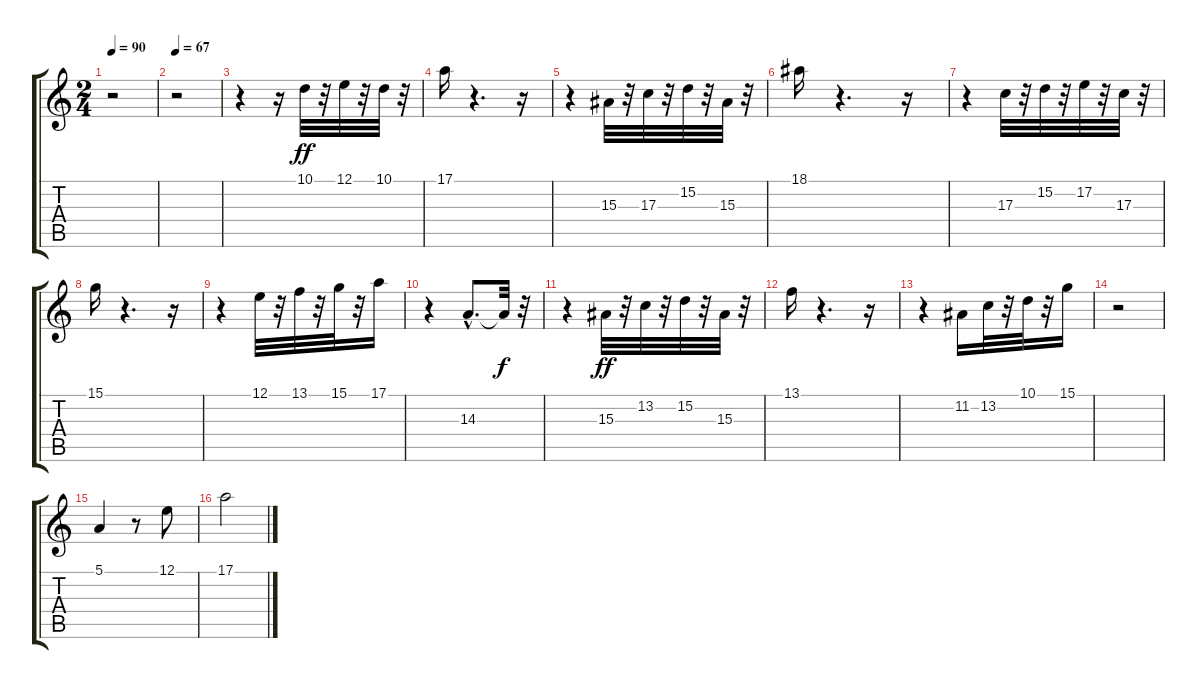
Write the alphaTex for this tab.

\track "" {instrument flute}
\staff {score tabs}
\tuning (E4 B3 G3 D3 A2 E2) {hide}
\ts (2 4)
\tempo 90
\clef g2
\ks c
r.2{dy ff instrument flute} |
\tempo 67
r.2 |
r.4 r.16 10.1.32 r.32 12.1.32 r.32 10.1.32 r.32 |
17.1.16 r.4{d} r.16 |
r.4 15.3.32 r.32 17.3.32 r.32 15.2.32 r.32 15.3.32 r.32 |
18.1.16 r.4{d} r.16 |
r.4 17.3.32 r.32 15.2.32 r.32 17.2.32 r.32 17.3.32 r.32 |
15.1.16 r.4{d} r.16 |
r.4 12.1.32 r.32 13.1.32 r.32 15.1.32 r.32 17.1.16 |
r.4 14.3{hac}.8{d} 14.3{t}.32{dy f} r.32 |
r.4 15.3.32{dy ff} r.32 13.2.32 r.32 15.2.32 r.32 15.3.32 r.32 |
13.1.16 r.4{d} r.16 |
r.4 11.2.16 13.2.32 r.32 10.1.32 r.32 15.1.16 |
r.2 |
5.1.4 r.8 12.1.8 |
17.1.2
